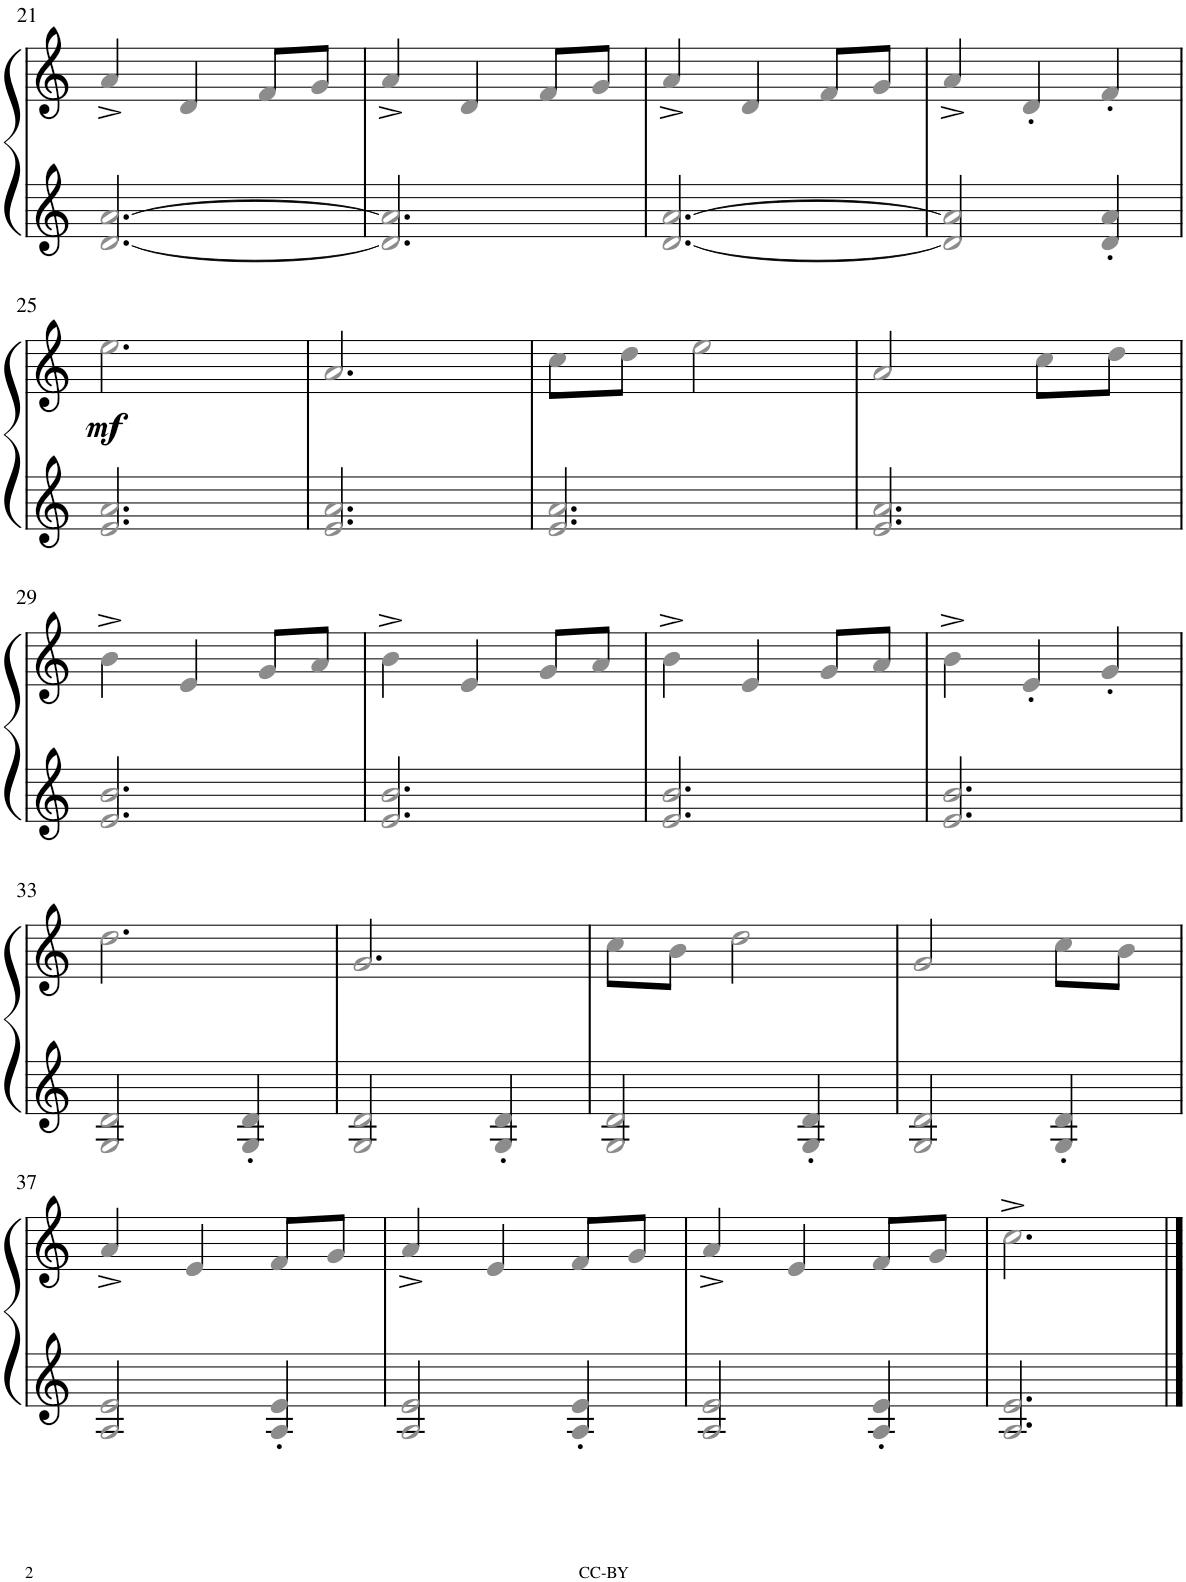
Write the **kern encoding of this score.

**kern	**kern	**dynam
*part1	*part1	*part1
*staff2	*staff1	*staff1/2
*I"Piano	*	*
*I'Pno.	*	*
!!LO:PB:g=z
*clefG2	*clefG2	*
*k[]	*k[]	*
*M3/4	*M3/4	*
=21	=21	=21
[2.di/ [2.ai/	4a^i/	.
.	4di/	.
.	8fi/L	.
.	8gi/J	.
=22	=22	=22
2.di/] 2.ai/]	4a^i/	.
.	4di/	.
.	8fi/L	.
.	8gi/J	.
=23	=23	=23
[2.di/ [2.ai/	4a^i/	.
.	4di/	.
.	8fi/L	.
.	8gi/J	.
=24	=24	=24
2di/] 2ai/]	4a^i/	.
.	4d'i/	.
4di/' 4ai/'	4f'i/	.
!!LO:LB:g=z
=25	=25	=25
!	!	!LO:DY:b
2.ei/ 2.ai/	2.eei\	mf
=26	=26	=26
2.ei/ 2.ai/	2.ai/	.
=27	=27	=27
2.ei/ 2.ai/	8cci\L	.
.	8ddi\J	.
.	2eei\	.
=28	=28	=28
2.ei/ 2.ai/	2ai/	.
.	8cci\L	.
.	8ddi\J	.
!!LO:LB:g=z
=29	=29	=29
2.ei/ 2.bi/	4b^i\	.
.	4ei/	.
.	8gi/L	.
.	8ai/J	.
=30	=30	=30
2.ei/ 2.bi/	4b^i\	.
.	4ei/	.
.	8gi/L	.
.	8ai/J	.
=31	=31	=31
2.ei/ 2.bi/	4b^i\	.
.	4ei/	.
.	8gi/L	.
.	8ai/J	.
=32	=32	=32
2.ei/ 2.bi/	4b^i\	.
.	4e'i/	.
.	4g'i/	.
!!LO:LB:g=z
=33	=33	=33
2Gi/ 2di/	2.ddi\	.
4Gi/' 4di/'	.	.
=34	=34	=34
2Gi/ 2di/	2.gi/	.
4Gi/' 4di/'	.	.
=35	=35	=35
2Gi/ 2di/	8cci\L	.
.	8bi\J	.
.	2ddi\	.
4Gi/' 4di/'	.	.
=36	=36	=36
2Gi/ 2di/	2gi/	.
4Gi/' 4di/'	8cci\L	.
.	8bi\J	.
!!LO:LB:g=z
=37	=37	=37
2Ai/ 2ei/	4a^i/	.
.	4ei/	.
4Ai/' 4ei/'	8fi/L	.
.	8gi/J	.
=38	=38	=38
2Ai/ 2ei/	4a^i/	.
.	4ei/	.
4Ai/' 4ei/'	8fi/L	.
.	8gi/J	.
=39	=39	=39
2Ai/ 2ei/	4a^i/	.
.	4ei/	.
4Ai/' 4ei/'	8fi/L	.
.	8gi/J	.
=40	=40	=40
2.Ai/ 2.ei/	2.cc^i\	.
==	==	==
*-	*-	*-
